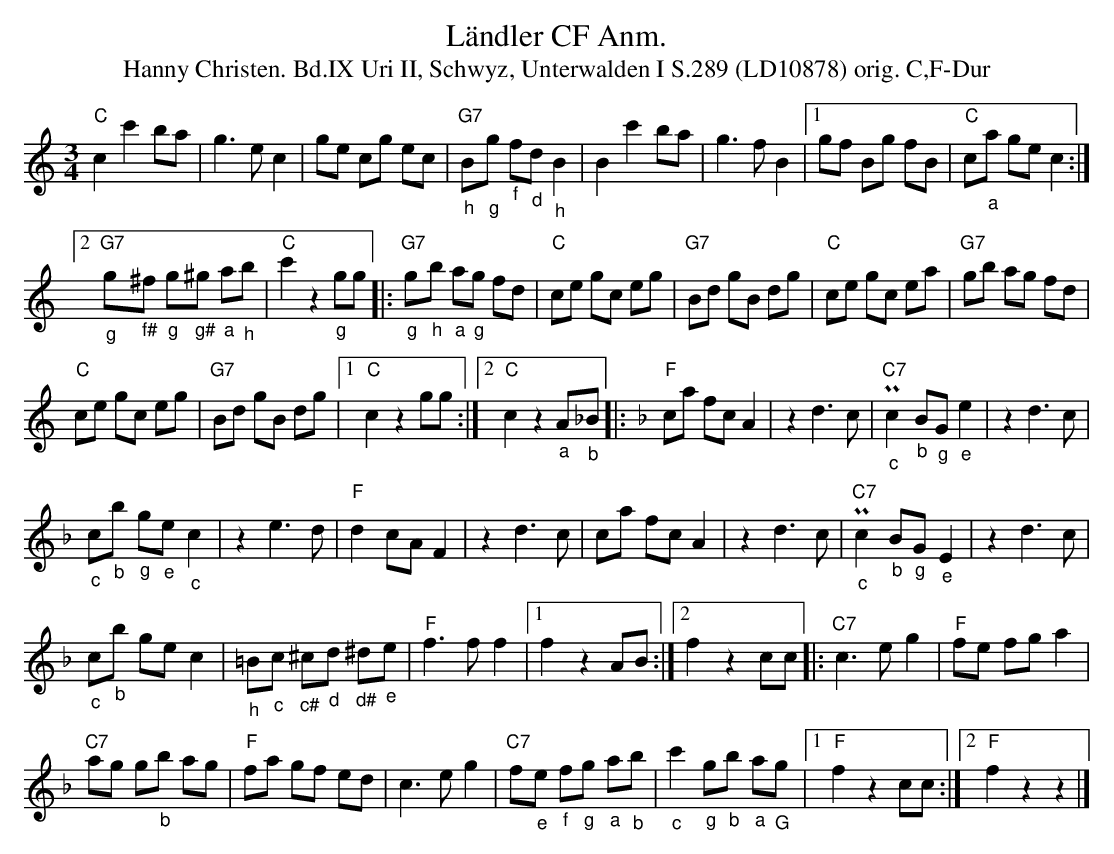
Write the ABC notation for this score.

X:1
T:Ländler CF Anm.
T:Hanny Christen. Bd.IX Uri II, Schwyz, Unterwalden I S.289 (LD10878) orig. C,F-Dur
M:3/4
L:1/8
K:C %%MIDI gchordon
"C"c2 c'2 ba | g3 e c2 | ge cg ec | "G7""_h"B"_g"g "_f"f"_d"d "_h"B2 | B2 c'2 ba | g3 f B2 |1 gf Bg fB | "C"c"_a"a ge c2 :|2
"G7""_g"g"_f#"^f "_g"g"_g#"^g "_a"a"_h"b | "C"c'2 z2 "_g"gg |: "G7""_g"g"_h"b "_a"a"_g"g fd | "C"ce gc eg | "G7"Bd gB dg | "C"ce gc ea | "G7"gb ag fd |
"C"ce gc eg | "G7"Bd gB dg |1 "C"c2 z2 gg :|2 "C"c2 z2 "_a"A"_b"_B |: [K:F] "F"ca fc A2 | z2 d3 c | P"C7""_c"c2 "_b"B"_g"G "_e"e2 | z2 d3 c |
"_c"c"_b"b "_g"g"_e"e "_c"c2 | z2 e3 d | "F"d2 cA F2 | z2 d3 c | ca fc A2 | z2 d3 c | P"C7""_c"c2 "_b"B"_g"G "_e"E2 | z2 d3 c |
"_c"c"_b"b ge c2 | "_h"=B"_c"c "_c#"^c"_d"d "_d#"^d"_e"e | "F"f3 f f2 |1 f2 z2 AB :|2 f2 z2 cc |: "C7"c3 e g2 | "F"fe fg  a2 |
"C7"ag g"_b"b ag | "F"fa gf ed | c3 e g2 | "C7"f"_e"e "_f"f"_g"g "_a"a"_b"b | "_c"c'2 "_g"g"_b"b "_a"a"_G"g |1 "F"f2 z2 cc :|2 "F"f2 z2z2 |]
